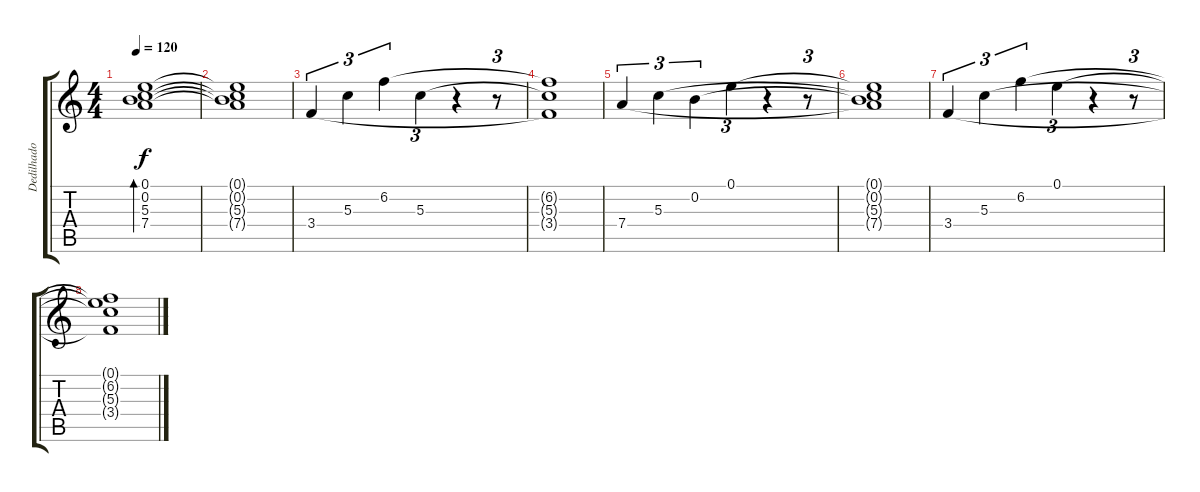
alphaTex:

\track ("Dedilhado" "Dedilhado") {instrument electricguitarclean}
\staff {score tabs}
\tuning (E4 B3 G3 D3 A2 E2) {hide}
\ts (4 4)
\tempo 120
\clef g2
\ks c
(0.1 0.2 5.3 7.4).1{bd 480 dy f instrument electricguitarclean} |
(0.1{t} 0.2{t} 5.3{t} 7.4{t}).1 |
3.4.4{tu (3 2)} 5.3.4{tu (3 2)} 6.2.4{tu (3 2)} 5.3.4{tu (3 2)} r.4 r.8{tu (3 2)} |
(6.2{t} 5.3{t} 3.4{t}).1 |
7.4.4{tu (3 2)} 5.3.4{tu (3 2)} 0.2.4{tu (3 2)} 0.1.4{tu (3 2)} r.4 r.8{tu (3 2)} |
(0.1{t} 0.2{t} 5.3{t} 7.4{t}).1 |
3.4.4{tu (3 2)} 5.3.4{tu (3 2)} 6.2.4{tu (3 2)} 0.1.4{tu (3 2)} r.4 r.8{tu (3 2)} |
(0.1{t} 6.2{t} 5.3{t} 3.4{t}).1
